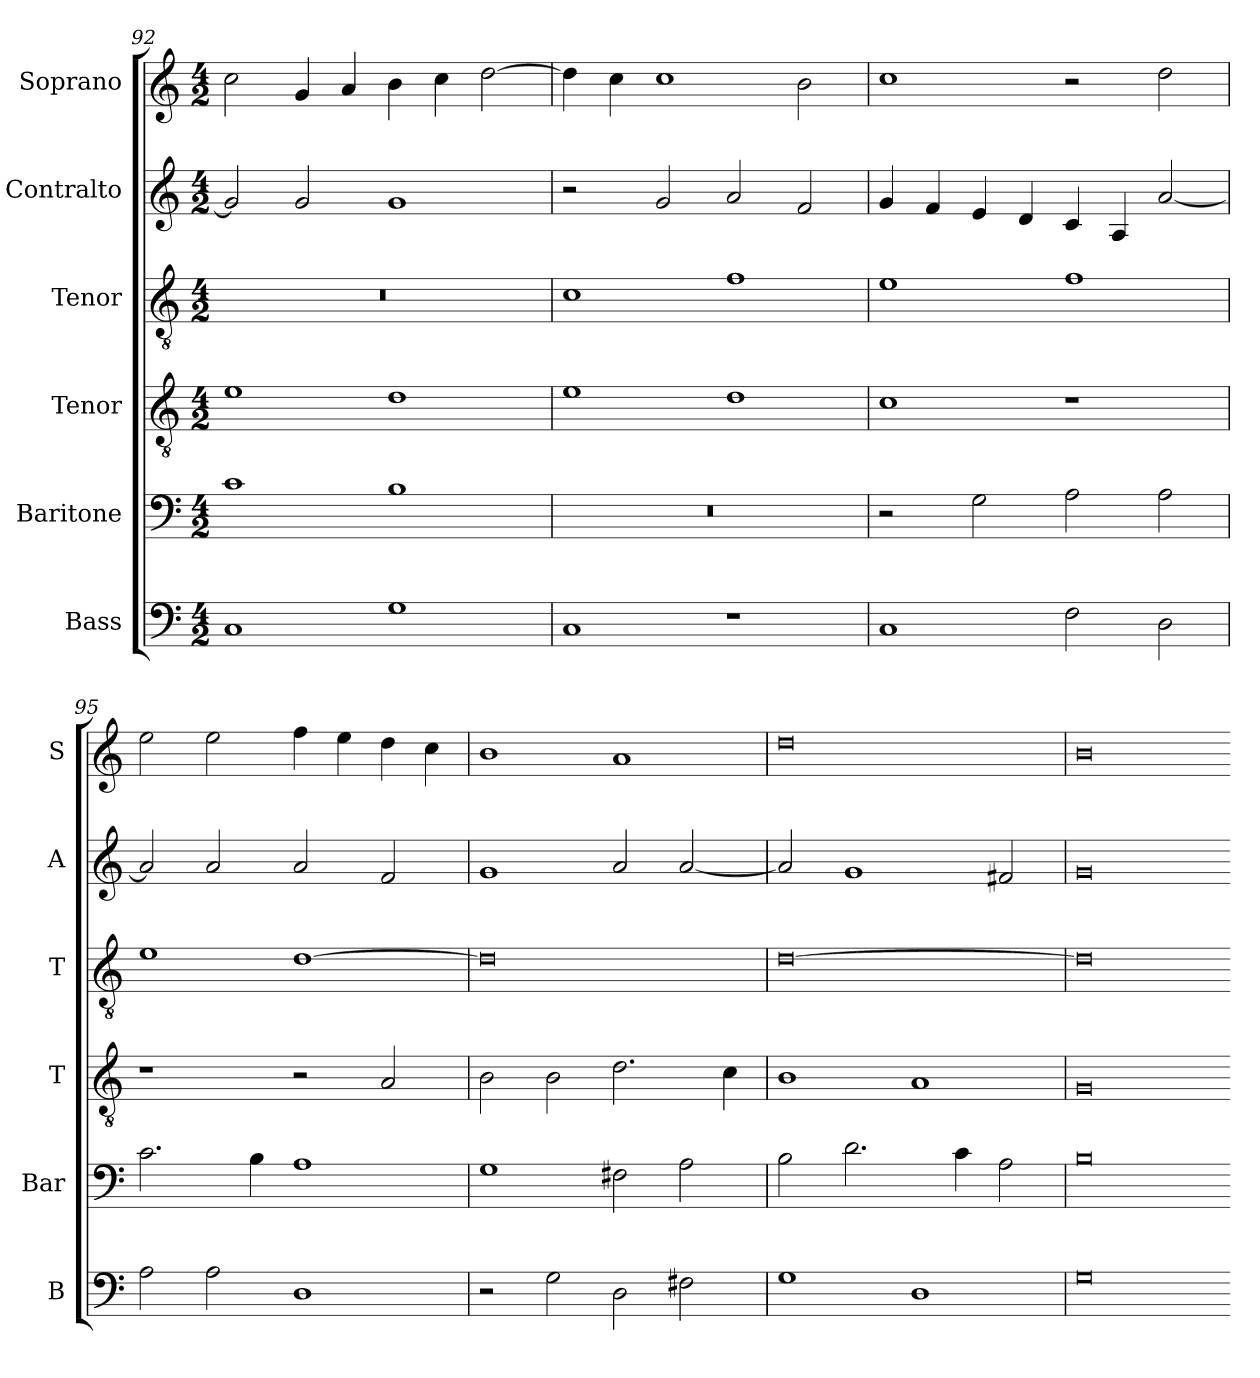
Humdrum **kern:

**kern	**kern	**kern	**kern	**kern	**kern
*part6	*part5	*part4	*part3	*part2	*part1
*staff6	*staff5	*staff4	*staff3	*staff2	*staff1
*I"Bass	*I"Baritone	*I"Tenor	*I"Tenor	*I"Contralto	*I"Soprano
*I'B	*I'Bar	*I'T	*I'T	*I'A	*I'S
*clefF4	*clefF4	*clefGv2	*clefGv2	*clefG2	*clefG2
*k[]	*k[]	*k[]	*k[]	*k[]	*k[]
*G:mix	*G:mix	*G:mix	*G:mix	*G:mix	*G:mix
*M4/2	*M4/2	*M4/2	*M4/2	*M4/2	*M4/2
=92	=92	=92	=92	=92	=92
1C	1c	1e	0r	2g]	2cc
.	.	.	.	2g	4g
.	.	.	.	.	4a
1G	1B	1d	.	1g	4b
.	.	.	.	.	4cc
.	.	.	.	.	[2dd
=93	=93	=93	=93	=93	=93
1C	0r	1e	1c	2r	4dd]
.	.	.	.	.	4cc
.	.	.	.	2g	1cc
1r	.	1d	1f	2a	.
.	.	.	.	2f	2b
=94	=94	=94	=94	=94	=94
1C	2r	1c	1e	4g	1cc
.	.	.	.	4f	.
.	2G	.	.	4e	.
.	.	.	.	4d	.
2F	2A	1r	1f	4c	2r
.	.	.	.	4A	.
2D	2A	.	.	[2a	2dd
=95	=95	=95	=95	=95	=95
2A	2.c	1r	1e	2a]	2ee
2A	.	.	.	2a	2ee
.	4B	.	.	.	.
1D	1A	2r	[1d	2a	4ff
.	.	.	.	.	4ee
.	.	2A	.	2f	4dd
.	.	.	.	.	4cc
=96	=96	=96	=96	=96	=96
2r	1G	2B	0d]	1g	1b
2G	.	2B	.	.	.
2D	2F#X	2.d	.	2a	1a
2F#X	2A	.	.	[2a	.
.	.	4c	.	.	.
=97	=97	=97	=97	=97	=97
1G	2B	1B	[0d	2a]	0dd
.	2.d	.	.	1g	.
1D	.	1A	.	.	.
.	4c	.	.	.	.
.	2A	.	.	2f#X	.
=98	=98	=98	=98	=98	=98
0G	0B	0G	0d]	0g	0b
=-	=-	=-	=-	=-	=-
*-	*-	*-	*-	*-	*-
